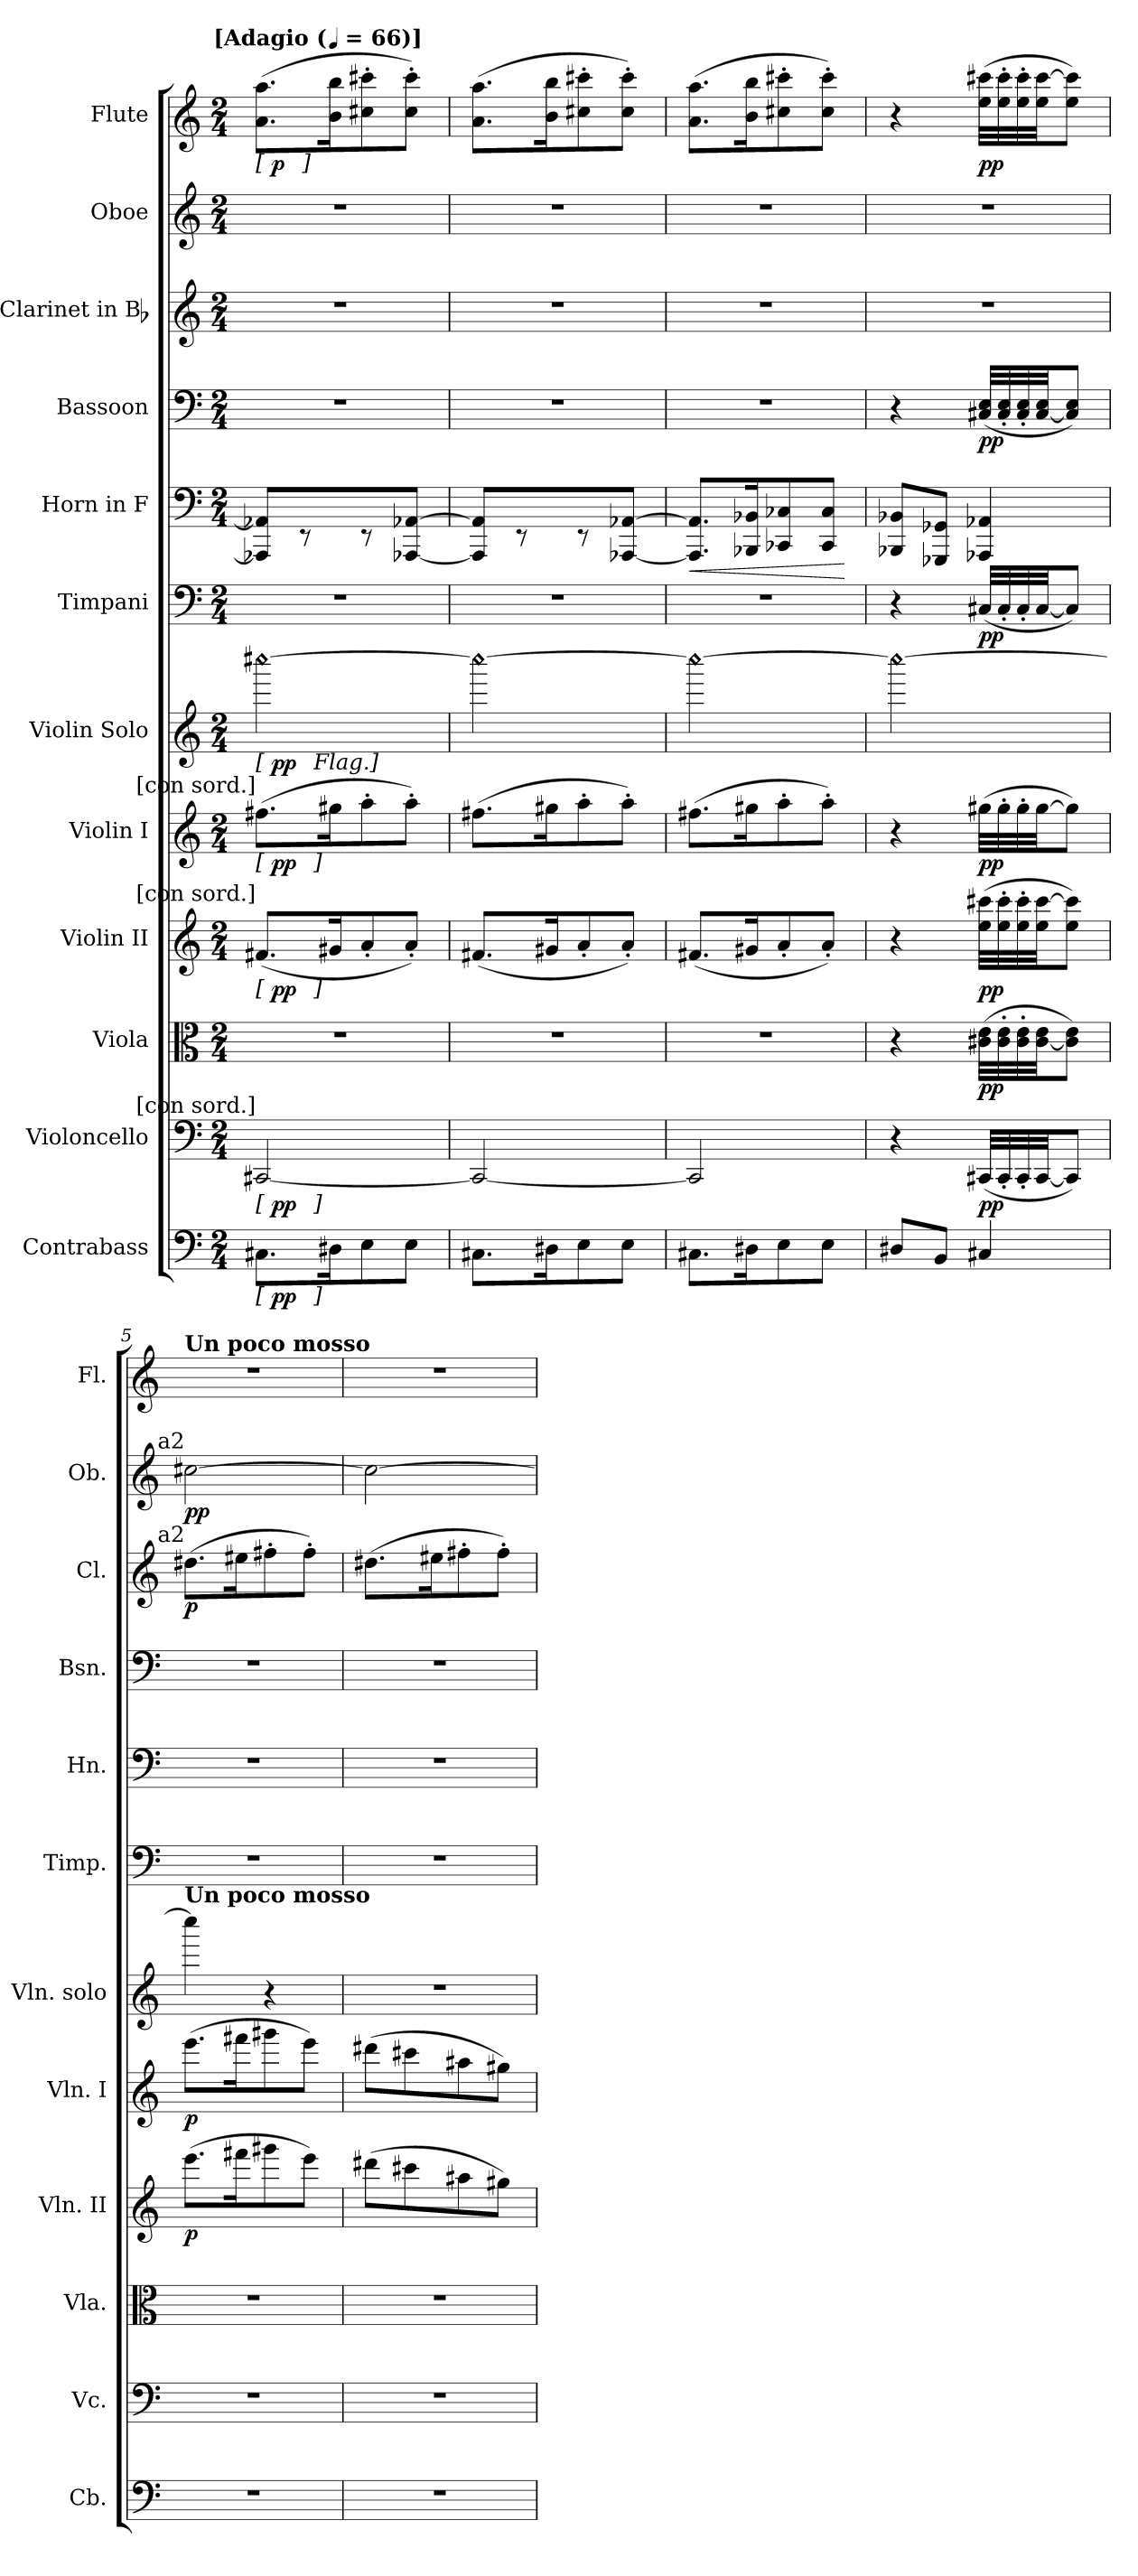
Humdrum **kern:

**kern	**dynam	**kern	**dynam	**kern	**dynam	**kern	**dynam	**kern	**dynam	**kern	**dynam	**kern	**dynam	**kern	**dynam	**kern	**dynam	**kern	**dynam	**kern	**dynam	**kern	**dynam
*part12	*part12	*part11	*part11	*part10	*part10	*part9	*part9	*part8	*part8	*part7	*part7	*part6	*part6	*part5	*part5	*part4	*part4	*part3	*part3	*part2	*part2	*part1	*part1
*staff12	*staff12	*staff11	*staff11	*staff10	*staff10	*staff9	*staff9	*staff8	*staff8	*staff7	*staff7	*staff6	*staff6	*staff5	*staff5	*staff4	*staff4	*staff3	*staff3	*staff2	*staff2	*staff1	*staff1
*I"Contrabass	*	*I"Violoncello	*	*I"Viola	*	*I"Violin II	*	*I"Violin I	*	*I"Violin Solo	*	*I"Timpani	*	*I"Horn in F	*	*I"Bassoon	*	*I"Clarinet in Bb	*	*I"Oboe	*	*I"Flute	*
*I'Cb.	*	*I'Vc.	*	*I'Vla.	*	*I'Vln. II	*	*I'Vln. I	*	*I'Vln. solo	*	*I'Timp.	*	*I'Hn.	*	*I'Bsn.	*	*I'Cl.	*	*I'Ob.	*	*I'Fl.	*
*clefF4	*	*clefF4	*	*clefC3	*	*clefG2	*	*clefG2	*	*clefG2	*	*clefF4	*	*clefF4	*	*clefF4	*	*clefG2	*	*clefG2	*	*clefG2	*
*ITrd7c12	*	*	*	*	*	*	*	*	*	*	*	*	*	*ITrd-3c-5	*	*	*	*ITrd1c2	*	*	*	*	*
*k[]	*	*k[]	*	*k[]	*	*k[]	*	*k[]	*	*k[]	*	*k[]	*	*k[b-]	*	*k[]	*	*k[b-e-]	*	*k[]	*	*k[]	*
!!LO:TX:omd:t=[Adagio ([quarter] = 66)]
*M2/4	*	*M2/4	*	*M2/4	*	*M2/4	*	*M2/4	*	*M2/4	*	*M2/4	*	*M2/4	*	*M2/4	*	*M2/4	*	*M2/4	*	*M2/4	*
*MM66	*	*MM66	*	*MM66	*	*MM66	*	*MM66	*	*MM66	*	*MM66	*	*MM66	*	*MM66	*	*MM66	*	*MM66	*	*MM66	*
=1	=1	=1	=1	=1	=1	=1	=1	=1	=1	=1	=1	=1	=1	=1	=1	=1	=1	=1	=1	=1	=1	=1	=1
!	!	!	!	!	!	!	!	!LO:TX:a:rj:t=[con sord.]	!	!	!	!	!	!	!	!	!	!	!	!	!	!	!
!	!	!	!	!	!	!LO:TX:a:rj:t=[con sord.]	!	!	!	!	!	!	!	!	!	!	!	!	!	!	!	!	!
!	!	!LO:TX:a:rj:t=[con sord.]	!	!	!	!	!	!	!	!	!	!	!	!	!	!	!	!	!	!	!	!	!
!	!LO:DY:t=[ %s ]	!	!LO:DY:t=[ %s ]	!	!	!	!LO:DY:t=[ %s ]	!	!LO:DY:t=[ %s ]	!LO:N:head=diamond	!LO:DY:t=[ %s Flag.]	!	!	!	!	!	!	!	!	!	!	!	!LO:DY:t=[ %s ]
8.CC#XL	pp	[2CC#X	pp	2r	.	(8.f#XL	pp	(8.ff#XL	pp	[2cccc#X	pp	2r	.	8DD-X] 8D-X]L	.	2r	.	2r	.	2r	.	(8.a 8.aaL	p
.	.	.	.	.	.	.	.	.	.	.	.	.	.	8r	.	.	.	.	.	.	.	.	.
16DD#XK	.	.	.	.	.	16g#XK	.	16gg#XK	.	.	.	.	.	.	.	.	.	.	.	.	.	16b 16bbK	.
8EE	.	.	.	.	.	8a'	.	8aa'	.	.	.	.	.	8r	.	.	.	.	.	.	.	8cc#X' 8ccc#X'	.
8EEJ	.	.	.	.	.	8a'J)	.	8aa'J)	.	.	.	.	.	[8DD-X [8D-XJ	.	.	.	.	.	.	.	8cc#' 8ccc#'J)	.
=2	=2	=2	=2	=2	=2	=2	=2	=2	=2	=2	=2	=2	=2	=2	=2	=2	=2	=2	=2	=2	=2	=2	=2
!	!	!	!	!	!	!	!	!	!	!LO:N:head=diamond	!	!	!	!	!	!	!	!	!	!	!	!	!
8.CC#XL	.	2CC#_	.	2r	.	(8.f#XL	.	(8.ff#XL	.	2cccc#_	.	2r	.	8DD-] 8D-]L	.	2r	.	2r	.	2r	.	(8.a 8.aaL	.
.	.	.	.	.	.	.	.	.	.	.	.	.	.	8r	.	.	.	.	.	.	.	.	.
16DD#XK	.	.	.	.	.	16g#XK	.	16gg#XK	.	.	.	.	.	.	.	.	.	.	.	.	.	16b 16bbK	.
8EE	.	.	.	.	.	8a'	.	8aa'	.	.	.	.	.	8r	.	.	.	.	.	.	.	8cc#X' 8ccc#X'	.
8EEJ	.	.	.	.	.	8a'J)	.	8aa'J)	.	.	.	.	.	[8DD-X [8D-XJ	.	.	.	.	.	.	.	8cc#' 8ccc#'J)	.
=3	=3	=3	=3	=3	=3	=3	=3	=3	=3	=3	=3	=3	=3	=3	=3	=3	=3	=3	=3	=3	=3	=3	=3
!	!	!	!	!	!	!	!	!	!	!LO:N:head=diamond	!	!	!	!	!LO:HP:b	!	!	!	!	!	!	!	!
8.CC#XL	.	2CC#]	.	2r	.	(8.f#XL	.	(8.ff#XL	.	2cccc#_	.	2r	.	8.DD-] 8.D-]L	<	2r	.	2r	.	2r	.	(8.a 8.aaL	.
16DD#XK	.	.	.	.	.	16g#XK	.	16gg#XK	.	.	.	.	.	16EE-X 16E-XK	.	.	.	.	.	.	.	16b 16bbK	.
8EE	.	.	.	.	.	8a'	.	8aa'	.	.	.	.	.	8FF-X 8F-X	.	.	.	.	.	.	.	8cc#X' 8ccc#X'	.
8EEJ	.	.	.	.	.	8a'J)	.	8aa'J)	.	.	.	.	.	8FF- 8F-J	.	.	.	.	.	.	.	8cc#' 8ccc#'J)	.
.	.	.	.	.	.	.	.	.	.	.	.	.	.	.	[	.	.	.	.	.	.	.	.
=4	=4	=4	=4	=4	=4	=4	=4	=4	=4	=4	=4	=4	=4	=4	=4	=4	=4	=4	=4	=4	=4	=4	=4
!	!	!	!	!	!	!	!	!	!	!LO:N:head=diamond	!	!	!	!	!	!	!	!	!	!	!	!	!
8DD#XL	.	4r	.	4r	.	4r	.	4r	.	2cccc#_	.	4r	.	8EE-X 8E-XL	.	4r	.	2r	.	2r	.	4r	.
8BBBJ	.	.	.	.	.	.	.	.	.	.	.	.	.	8CC-X 8C-XJ	.	.	.	.	.	.	.	.	.
4CC#X	.	(32CC#XLLL	pp	(32c#X 32eLLL	pp	(32ee 32ccc#XLLL	pp	(32gg#XLLL	pp	.	.	(32C#XLLL	pp	4DD-X 4D-X	.	(32C#X/ 32E/LLL	pp	.	.	.	.	(32ee 32ccc#XLLL	pp
.	.	32CC#'	.	32c#' 32e'	.	32ee' 32ccc#'	.	32gg#'	.	.	.	32C#'	.	.	.	32C#' 32E'	.	.	.	.	.	32ee' 32ccc#'	.
.	.	32CC#'	.	32c#' 32e'	.	32ee' 32ccc#'	.	32gg#'	.	.	.	32C#'	.	.	.	32C#' 32E'	.	.	.	.	.	32ee' 32ccc#'	.
.	.	[32CC#JJ	.	[32c# 32eJJ	.	32ee [32ccc#JJ	.	[32gg#JJ	.	.	.	[32C#JJ	.	.	.	[32C# 32EJJ	.	.	.	.	.	32ee [32ccc#JJ	.
.	.	8CC#J])	.	8c#] 8eJ)	.	8ee 8ccc#]J)	.	8gg#J])	.	.	.	8C#J])	.	.	.	8C#] 8EJ)	.	.	.	.	.	8ee 8ccc#]J)	.
=5	=5	=5	=5	=5	=5	=5	=5	=5	=5	=5	=5	=5	=5	=5	=5	=5	=5	=5	=5	=5	=5	=5	=5
!	!	!	!	!	!	!	!	!	!	!	!	!	!	!	!	!	!	!	!	!	!	!LO:TX:a:B:t=Un poco mosso	!
!	!	!	!	!	!	!	!	!	!	!	!	!	!	!	!	!	!	!	!	!LO:TX:a:rj:t=a2	!	!	!
!	!	!	!	!	!	!	!	!	!	!	!	!	!	!	!	!	!	!LO:TX:a:rj:t=a2	!	!	!	!	!
!	!	!	!	!	!	!	!	!	!	!LO:TX:a:B:t=Un poco mosso	!	!	!	!	!	!	!	!	!	!	!	!	!
2r	.	2r	.	2r	.	(8.eeeL	p	(8.eeeL	p	4cccc#]	.	2r	.	2r	.	2r	.	(8.cc#XL	p	[2cc#X	pp	2r	.
.	.	.	.	.	.	16fff#XK	.	16fff#XK	.	.	.	.	.	.	.	.	.	16dd#XK	.	.	.	.	.
.	.	.	.	.	.	8ggg#X	.	8ggg#X	.	4r	.	.	.	.	.	.	.	8een'	.	.	.	.	.
.	.	.	.	.	.	8eeeJ)	.	8eeeJ)	.	.	.	.	.	.	.	.	.	8ee'J)	.	.	.	.	.
=6	=6	=6	=6	=6	=6	=6	=6	=6	=6	=6	=6	=6	=6	=6	=6	=6	=6	=6	=6	=6	=6	=6	=6
2r	.	2r	.	2r	.	(8ddd#XL	.	(8ddd#XL	.	2r	.	2r	.	2r	.	2r	.	(8.cc#XL	.	2cc#_	.	2r	.
.	.	.	.	.	.	8ccc#X	.	8ccc#X	.	.	.	.	.	.	.	.	.	.	.	.	.	.	.
.	.	.	.	.	.	.	.	.	.	.	.	.	.	.	.	.	.	16dd#XK	.	.	.	.	.
.	.	.	.	.	.	8aa#X	.	8aa#X	.	.	.	.	.	.	.	.	.	8een'	.	.	.	.	.
.	.	.	.	.	.	8gg#XJ)	.	8gg#XJ)	.	.	.	.	.	.	.	.	.	8ee'J)	.	.	.	.	.
=	=	=	=	=	=	=	=	=	=	=	=	=	=	=	=	=	=	=	=	=	=	=	=
*-	*-	*-	*-	*-	*-	*-	*-	*-	*-	*-	*-	*-	*-	*-	*-	*-	*-	*-	*-	*-	*-	*-	*-
